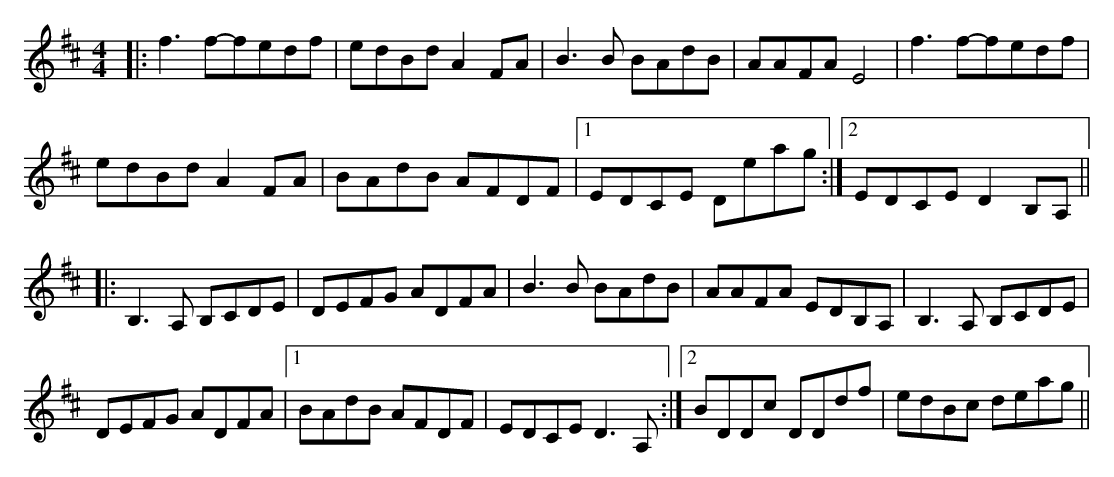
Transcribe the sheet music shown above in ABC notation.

X:1
M:4/4
K:Bmin
|:f3 f-fedf|edBd A2 FA|B3 B BAdB|AAFA E4|f3 f-fedf|
edBd A2 FA|BAdB AFDF|1 EDCE Deag:|2 EDCE D2 B,A,||
|:B,3 A, B,CDE|DEFG ADFA|B3 B BAdB|AAFA EDB,A,|B,3 A, B,CDE|
DEFG ADFA|1 BAdB AFDF|EDCE D3 A,:|2 BDDc DDdf|edBc deag||
